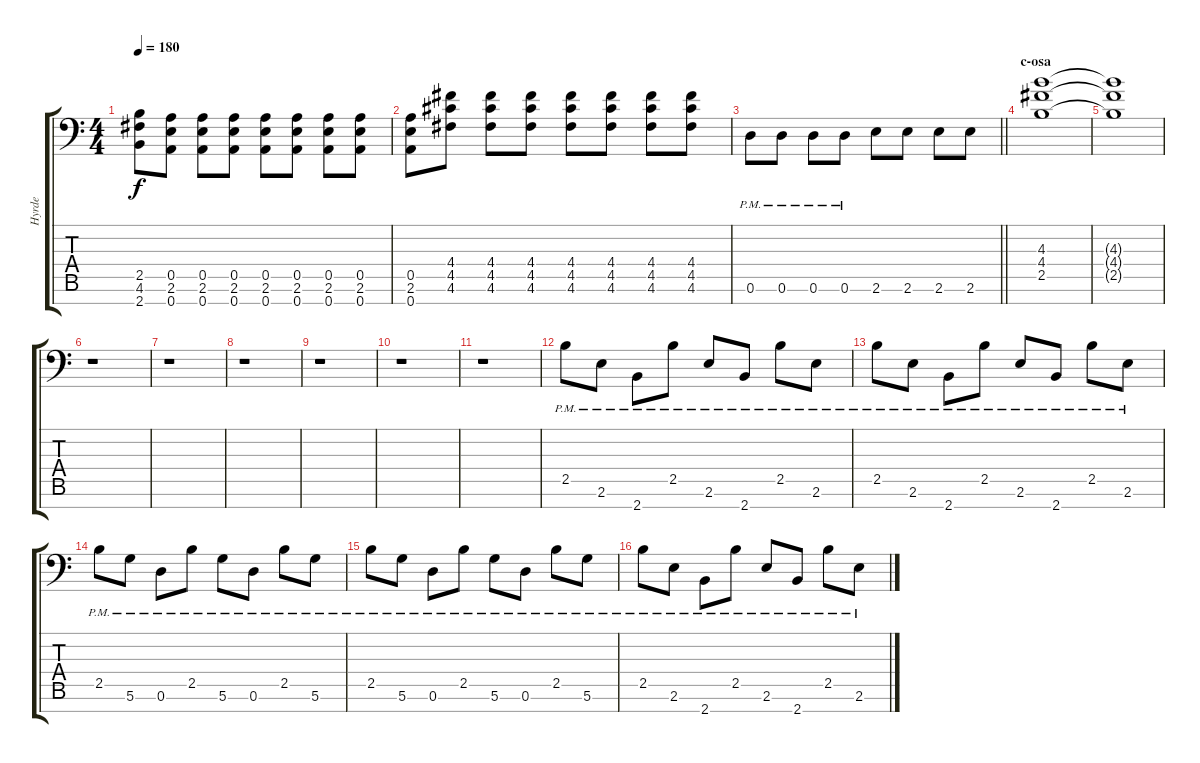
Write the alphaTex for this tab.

\track ("Hyrde" "Hyrde") {instrument distortionguitar}
\staff {score tabs}
\tuning (E4 B3 G3 D3 A2 D2 A1) {hide}
\ts (4 4)
\tempo 180
\clef f4
\ks c
(2.5 4.6 2.7).8{dy f} (0.5 2.6 0.7).8 (0.5 2.6 0.7).8 (0.5 2.6 0.7).8 (0.5 2.6 0.7).8 (0.5 2.6 0.7).8 (0.5 2.6 0.7).8 (0.5 2.6 0.7).8 |
(0.5 2.6 0.7).8 (4.4 4.5 4.6).8 (4.4 4.5 4.6).8 (4.4 4.5 4.6).8 (4.4 4.5 4.6).8 (4.4 4.5 4.6).8 (4.4 4.5 4.6).8 (4.4 4.5 4.6).8 |
\barLineRight lightlight
0.6{pm}.8 0.6{pm}.8 0.6{pm}.8 0.6{pm}.8 2.6.8 2.6.8 2.6.8 2.6.8 |
\section ("" "c-osa")
(4.3 4.4 2.5).1 |
(4.3{t} 4.4{t} 2.5{t}).1 |
r.1 |
r.1 |
r.1 |
r.1 |
r.1 |
r.1 |
2.5{pm}.8 2.6{pm}.8 2.7{pm}.8 2.5{pm}.8 2.6{pm}.8 2.7{pm}.8 2.5{pm}.8 2.6{pm}.8 |
2.5{pm}.8 2.6{pm}.8 2.7{pm}.8 2.5{pm}.8 2.6{pm}.8 2.7{pm}.8 2.5{pm}.8 2.6{pm}.8 |
2.5{pm}.8 5.6{pm}.8 0.6{pm}.8 2.5{pm}.8 5.6{pm}.8 0.6{pm}.8 2.5{pm}.8 5.6{pm}.8 |
2.5{pm}.8 5.6{pm}.8 0.6{pm}.8 2.5{pm}.8 5.6{pm}.8 0.6{pm}.8 2.5{pm}.8 5.6{pm}.8 |
2.5{pm}.8 2.6{pm}.8 2.7{pm}.8 2.5{pm}.8 2.6{pm}.8 2.7{pm}.8 2.5{pm}.8 2.6{pm}.8
